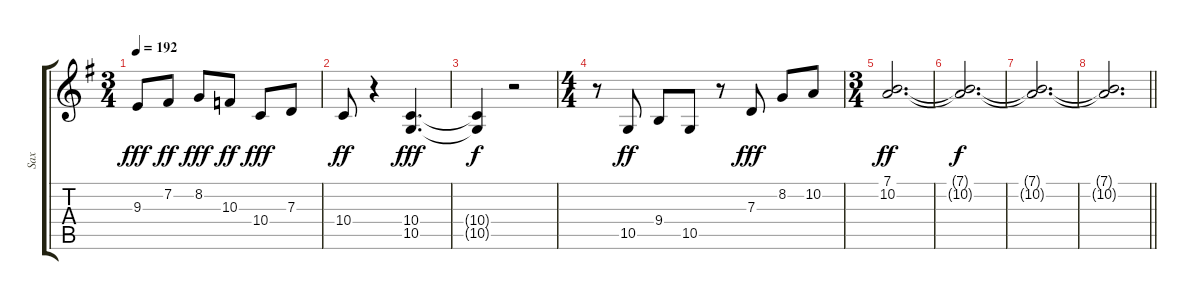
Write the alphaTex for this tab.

\track ("Sax" "Sax") {instrument altosax}
\staff {score tabs}
\tuning (E4 B3 G3 D3 A2 E2) {hide}
\ts (3 4)
\tempo 192
\clef g2
\ks g
9.3.8{dy fff} 7.2.8{dy ff} 8.2.8{dy fff} 10.3.8{dy ff} 10.4.8{dy fff} 7.3.8 |
10.4.8{dy ff} r.4 (10.4 10.5).4{d dy fff} |
(10.4{t} 10.5{t}).4{dy f} r.2 |
\ts (4 4)
r.8 10.5.8{dy ff} 9.4.8 10.5.8 r.8 7.3.8{dy fff} 8.2.8 10.2.8 |
\ts (3 4)
(7.1 10.2).2{d dy ff} |
(7.1{t} 10.2{t}).2{d dy f} |
(7.1{t} 10.2{t}).2{d} |
\barLineRight lightlight
(7.1{t} 10.2{t}).2{d}
